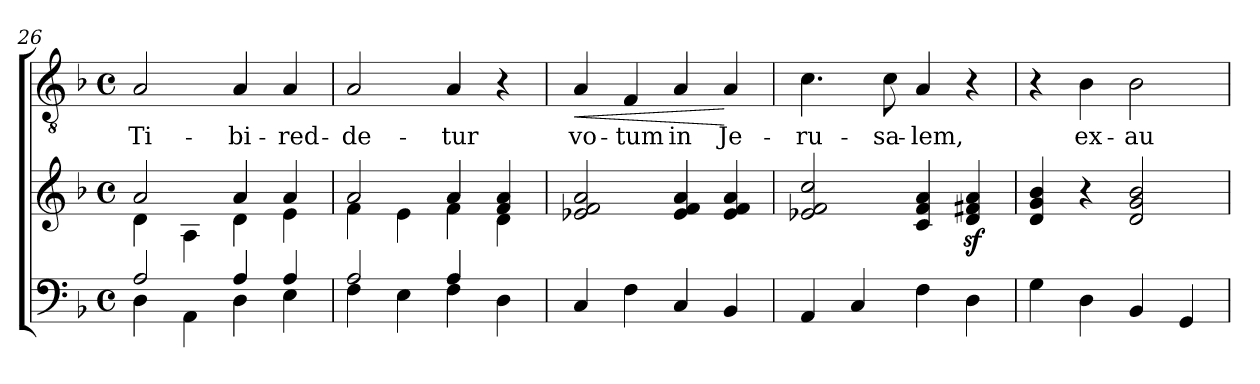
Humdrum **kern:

**kern	**kern	**kern	**text	**dynam
*part2	*part2	*part1	*part1	*part1
*staff3	*staff2	*staff1	*staff1	*staff1
*clefF4	*clefG2	*clefGv2	*	*
*k[b-]	*k[b-]	*k[b-]	*	*
*F:	*F:	*F:	*	*
*M4/4	*M4/4	*M4/4	*	*
*met(c)	*met(c)	*met(c)	*	*
=26	=26	=26	=26	=26
*^	*^	*	*	*
!	!	!	!	!	!LO:LY:b	!
2A/	4D\	2a/	4d\	2A/	Ti-	.
.	4AA\	.	4A\	.	.	.
!	!	!	!	!	!LO:LY:b	!
4A/	4D\	4a/	4d\	4A/	-bi-	.
!	!	!	!	!	!LO:LY:b	!
4A/	4E\	4a/	4e\	4A/	-red-	.
=27	=27	=27	=27	=27	=27	=27
!	!	!	!	!	!LO:LY:b	!
2A/	4F\	2a/	4f\	2A/	-de-	.
.	4E\	.	4e\	.	.	.
!	!	!	!	!	!LO:LY:b	!
4A/	4F\	4a/	4f\	4A/	-tur	.
4ryy	4D\	4f/ 4a/	4d\	4r	.	.
=28	=28	=28	=28	=28	=28	=28
!	!	!	!	!	!LO:LY:b	!LO:HP:b
*v	*v	*	*	*	*	*
*	*v	*v	*	*	*
4C/	2e-X/ 2f/ 2a/	4A/	vo-	<
!	!	!	!LO:LY:b	!
4F\	.	4F/	-tum	.
!	!	!	!LO:LY:b	!
4C/	4e-/ 4f/ 4a/	4A/	in	.
!	!	!	!LO:LY:b	!
4BB-/	4e-/ 4f/ 4a/	4A/	Je-	[
=29	=29	=29	=29	=29
!	!	!	!LO:LY:b	!
4AA/	2e-X/ 2f/ 2cc/	4.c\	-ru-	.
4C/	.	.	.	.
!	!	!	!LO:LY:b	!
.	.	8c\	-sa-	.
!	!	!	!LO:LY:b	!
4F\	4c/ 4f/ 4a/	4A/	-lem,	.
4D\	4d/z< 4f#X/z< 4a/z<	4r	.	.
=30	=30	=30	=30	=30
4G\	4d/ 4g/ 4b-/	4r	.	.
!	!	!	!LO:LY:b	!
4D\	4r	4B-\	ex-	.
!	!	!	!LO:LY:b	!
4BB-/	2d/ 2g/ 2b-/	2B-\	-au-	.
4GG/	.	.	.	.
=	=	=	=	=
*-	*-	*-	*-	*-
